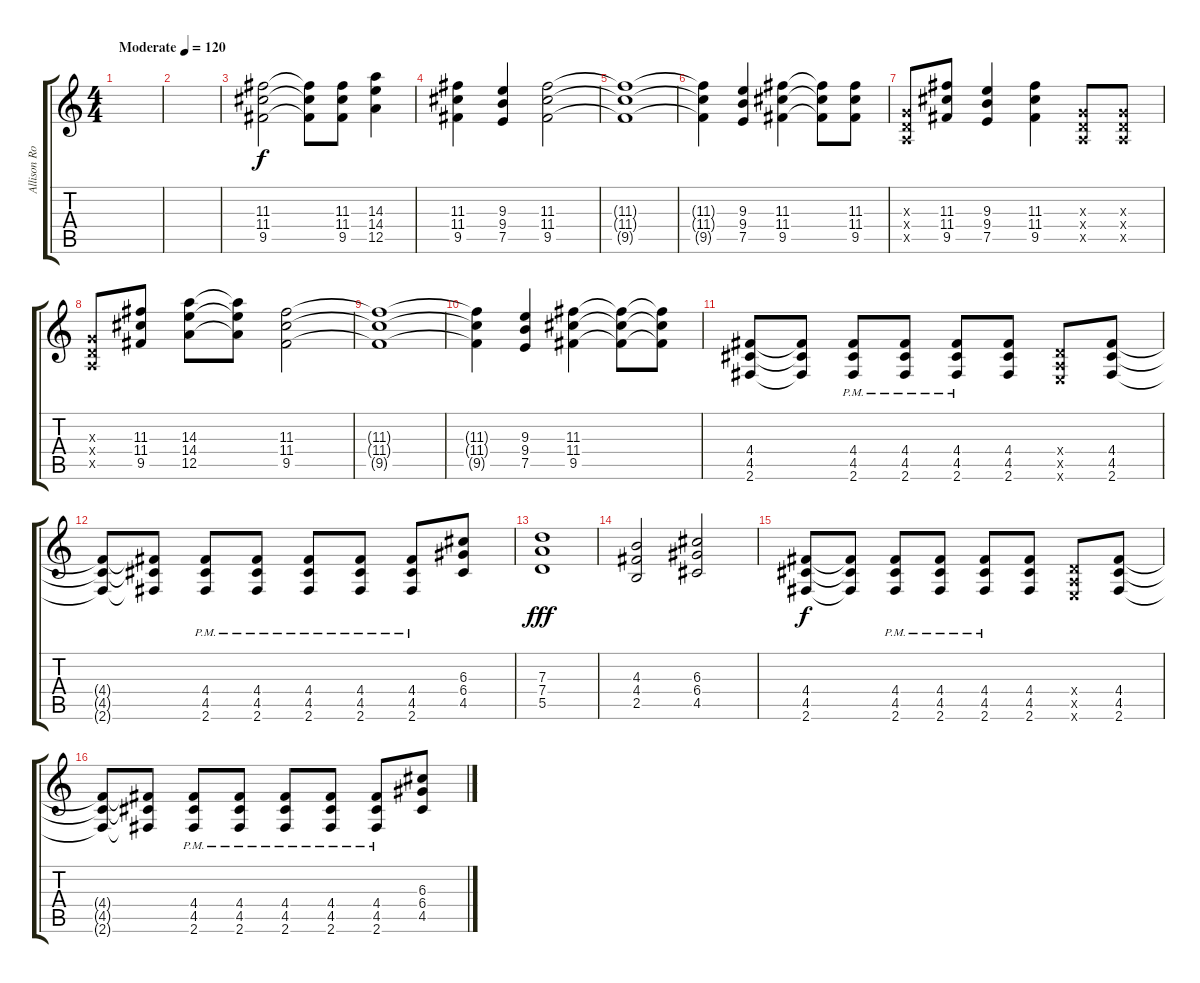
\track ("Allison Robertson (Rythm)" "Allison Ro") {instrument overdrivenguitar}
\staff {score tabs}
\tuning (E4 B3 G3 D3 A2 E2) {hide}
\ts (4 4)
\tempo (120 "Moderate")
\clef g2
\ks c
|
|
(11.3 11.4 9.5).2 (11.3{t} 11.4{t} 9.5{t}).8 (11.3 11.4 9.5).8 (14.3 14.4 12.5).4 |
(11.3 11.4 9.5).4 (9.3 9.4 7.5).4 (11.3 11.4 9.5).2 |
(11.3{t} 11.4{t} 9.5{t}).1 |
(11.3{t} 11.4{t} 9.5{t}).4 (9.3 9.4 7.5).4 (11.3 11.4 9.5).4 (11.3{t} 11.4{t} 9.5{t}).8 (11.3 11.4 9.5).8 |
(0.3{x} 0.4{x} 0.5{x}).8 (11.3 11.4 9.5).8 (9.3 9.4 7.5).4 (11.3 11.4 9.5).4 (0.3{x} 0.4{x} 0.5{x}).8 (0.3{x} 0.4{x} 0.5{x}).8 |
(0.3{x} 0.4{x} 0.5{x}).8 (11.3 11.4 9.5).8 (14.3 14.4 12.5).8 (14.3{t} 14.4{t} 12.5{t}).8 (11.3 11.4 9.5).2 |
(11.3{t} 11.4{t} 9.5{t}).1 |
(11.3{t} 11.4{t} 9.5{t}).4 (9.3 9.4 7.5).4 (11.3 11.4 9.5).4 (11.3{t} 11.4{t} 9.5{t}).8 (11.3{t} 11.4{t} 9.5{t}).8 |
(4.4 4.5 2.6).8 (4.4{t} 4.5{t} 2.6{t}).8 (4.4{pm} 4.5{pm} 2.6{pm}).8 (4.4{pm} 4.5{pm} 2.6{pm}).8 (4.4{pm} 4.5{pm} 2.6{pm}).8 (4.4 4.5 2.6).8 (0.4{x} 0.5{x} 0.6{x}).8 (4.4 4.5 2.6).8 |
(4.4{t} 4.5{t} 2.6{t}).8 (4.4{t} 4.5{t} 2.6{t}).8 (4.4{pm} 4.5{pm} 2.6{pm}).8 (4.4{pm} 4.5{pm} 2.6{pm}).8 (4.4{pm} 4.5{pm} 2.6{pm}).8 (4.4 4.5 2.6{pm}).8 (4.4 4.5 2.6{pm}).8 (6.3 6.4 4.5).8 |
(7.3 7.4 5.5).1{dy fff} |
(4.3 4.4 2.5).2 (6.3 6.4 4.5).2 |
(4.4 4.5 2.6).8{dy f} (4.4{t} 4.5{t} 2.6{t}).8 (4.4{pm} 4.5{pm} 2.6{pm}).8 (4.4{pm} 4.5{pm} 2.6{pm}).8 (4.4{pm} 4.5{pm} 2.6{pm}).8 (4.4 4.5 2.6).8 (0.4{x} 0.5{x} 0.6{x}).8 (4.4 4.5 2.6).8 |
(4.4{t} 4.5{t} 2.6{t}).8 (4.4{t} 4.5{t} 2.6{t}).8 (4.4{pm} 4.5{pm} 2.6{pm}).8 (4.4{pm} 4.5{pm} 2.6{pm}).8 (4.4{pm} 4.5{pm} 2.6{pm}).8 (4.4 4.5 2.6{pm}).8 (4.4 4.5 2.6{pm}).8 (6.3 6.4 4.5).8
